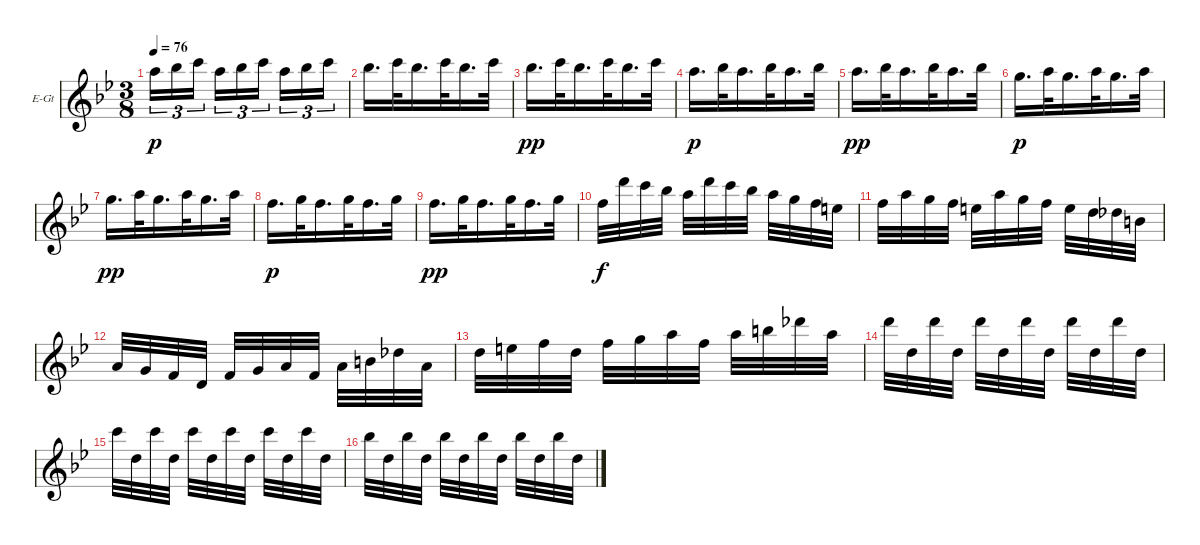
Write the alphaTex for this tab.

\defaultSystemsLayout 4
\bracketExtendMode groupsimilarinstruments
\firstSystemTrackNameOrientation horizontal
\otherSystemsTrackNameOrientation horizontal
\track ("Primo" "E-Gt") {instrument distortionguitar}
\staff {score}
\tuning (E4 B3 G3 D3 A2 E2)
\ts (3 8)
\tempo 76
\clef g2
\ks gminor
10.2.16{tu (3 2) dy p} 11.2.16{tu (3 2)} 13.2.16{tu (3 2)} 10.2.16{tu (3 2)} 11.2.16{tu (3 2)} 13.2.16{tu (3 2)} 10.2.16{tu (3 2)} 11.2.16{tu (3 2)} 13.2.16{tu (3 2)} |
11.2.16{d} 13.2.32 11.2.16{d} 13.2.32 11.2.16{d} 13.2.32 |
11.2.16{d dy pp} 13.2.32 11.2.16{d} 13.2.32 11.2.16{d} 13.2.32 |
14.3.16{d dy p} 15.3.32 14.3.16{d} 15.3.32 14.3.16{d} 15.3.32 |
14.3.16{d dy pp} 15.3.32 14.3.16{d} 15.3.32 14.3.16{d} 15.3.32 |
17.4.16{d dy p} 19.4.32 17.4.16{d} 19.4.32 17.4.16{d} 19.4.32 |
17.4.16{d dy pp} 19.4.32 17.4.16{d} 19.4.32 17.4.16{d} 19.4.32 |
15.4.16{d dy p} 17.4.32 15.4.16{d} 17.4.32 15.4.16{d} 17.4.32 |
15.4.16{d dy pp} 17.4.32 15.4.16{d} 17.4.32 15.4.16{d} 17.4.32 |
15.4.32{dy f} 15.2.32 13.2.32{beam merge} 11.2.32{beam split} 10.2.32{beam merge} 10.1.32{beam merge} 8.1.32 6.1.32{beam split} 5.1.32{beam merge} 3.1.32 1.1.32 5.2.32 |
6.2.32 5.1.32 3.1.32 1.1.32{beam split} 5.2.32 5.1.32 3.1.32 1.1.32{beam split} 5.2.32 3.2.32 2.2.32 4.3.32 |
2.3.32 0.3.32 3.4.32 0.4.32{beam split} 3.4.32 0.3.32 2.3.32 3.4.32{beam split} 2.3.32 4.3.32 6.3.32 7.4.32 |
7.3.32 9.3.32 10.3.32 12.4.32{beam split} 10.3.32 8.2.32 10.2.32 10.3.32{beam split} 10.2.32 12.2.32 14.2.32 14.3.32 |
15.2.32 17.5.32 15.2.32 17.5.32{beam split} 15.2.32 17.5.32 15.2.32 17.5.32{beam split} 15.2.32 17.5.32 15.2.32 17.5.32 |
17.3.32 17.5.32 17.3.32 17.5.32{beam split} 17.3.32 17.5.32 17.3.32 17.5.32{beam split} 17.3.32 17.5.32 17.3.32 17.5.32 |
15.3.32 17.5.32 15.3.32 17.5.32{beam split} 15.3.32 17.5.32 15.3.32 17.5.32{beam split} 15.3.32 17.5.32 15.3.32 17.5.32
